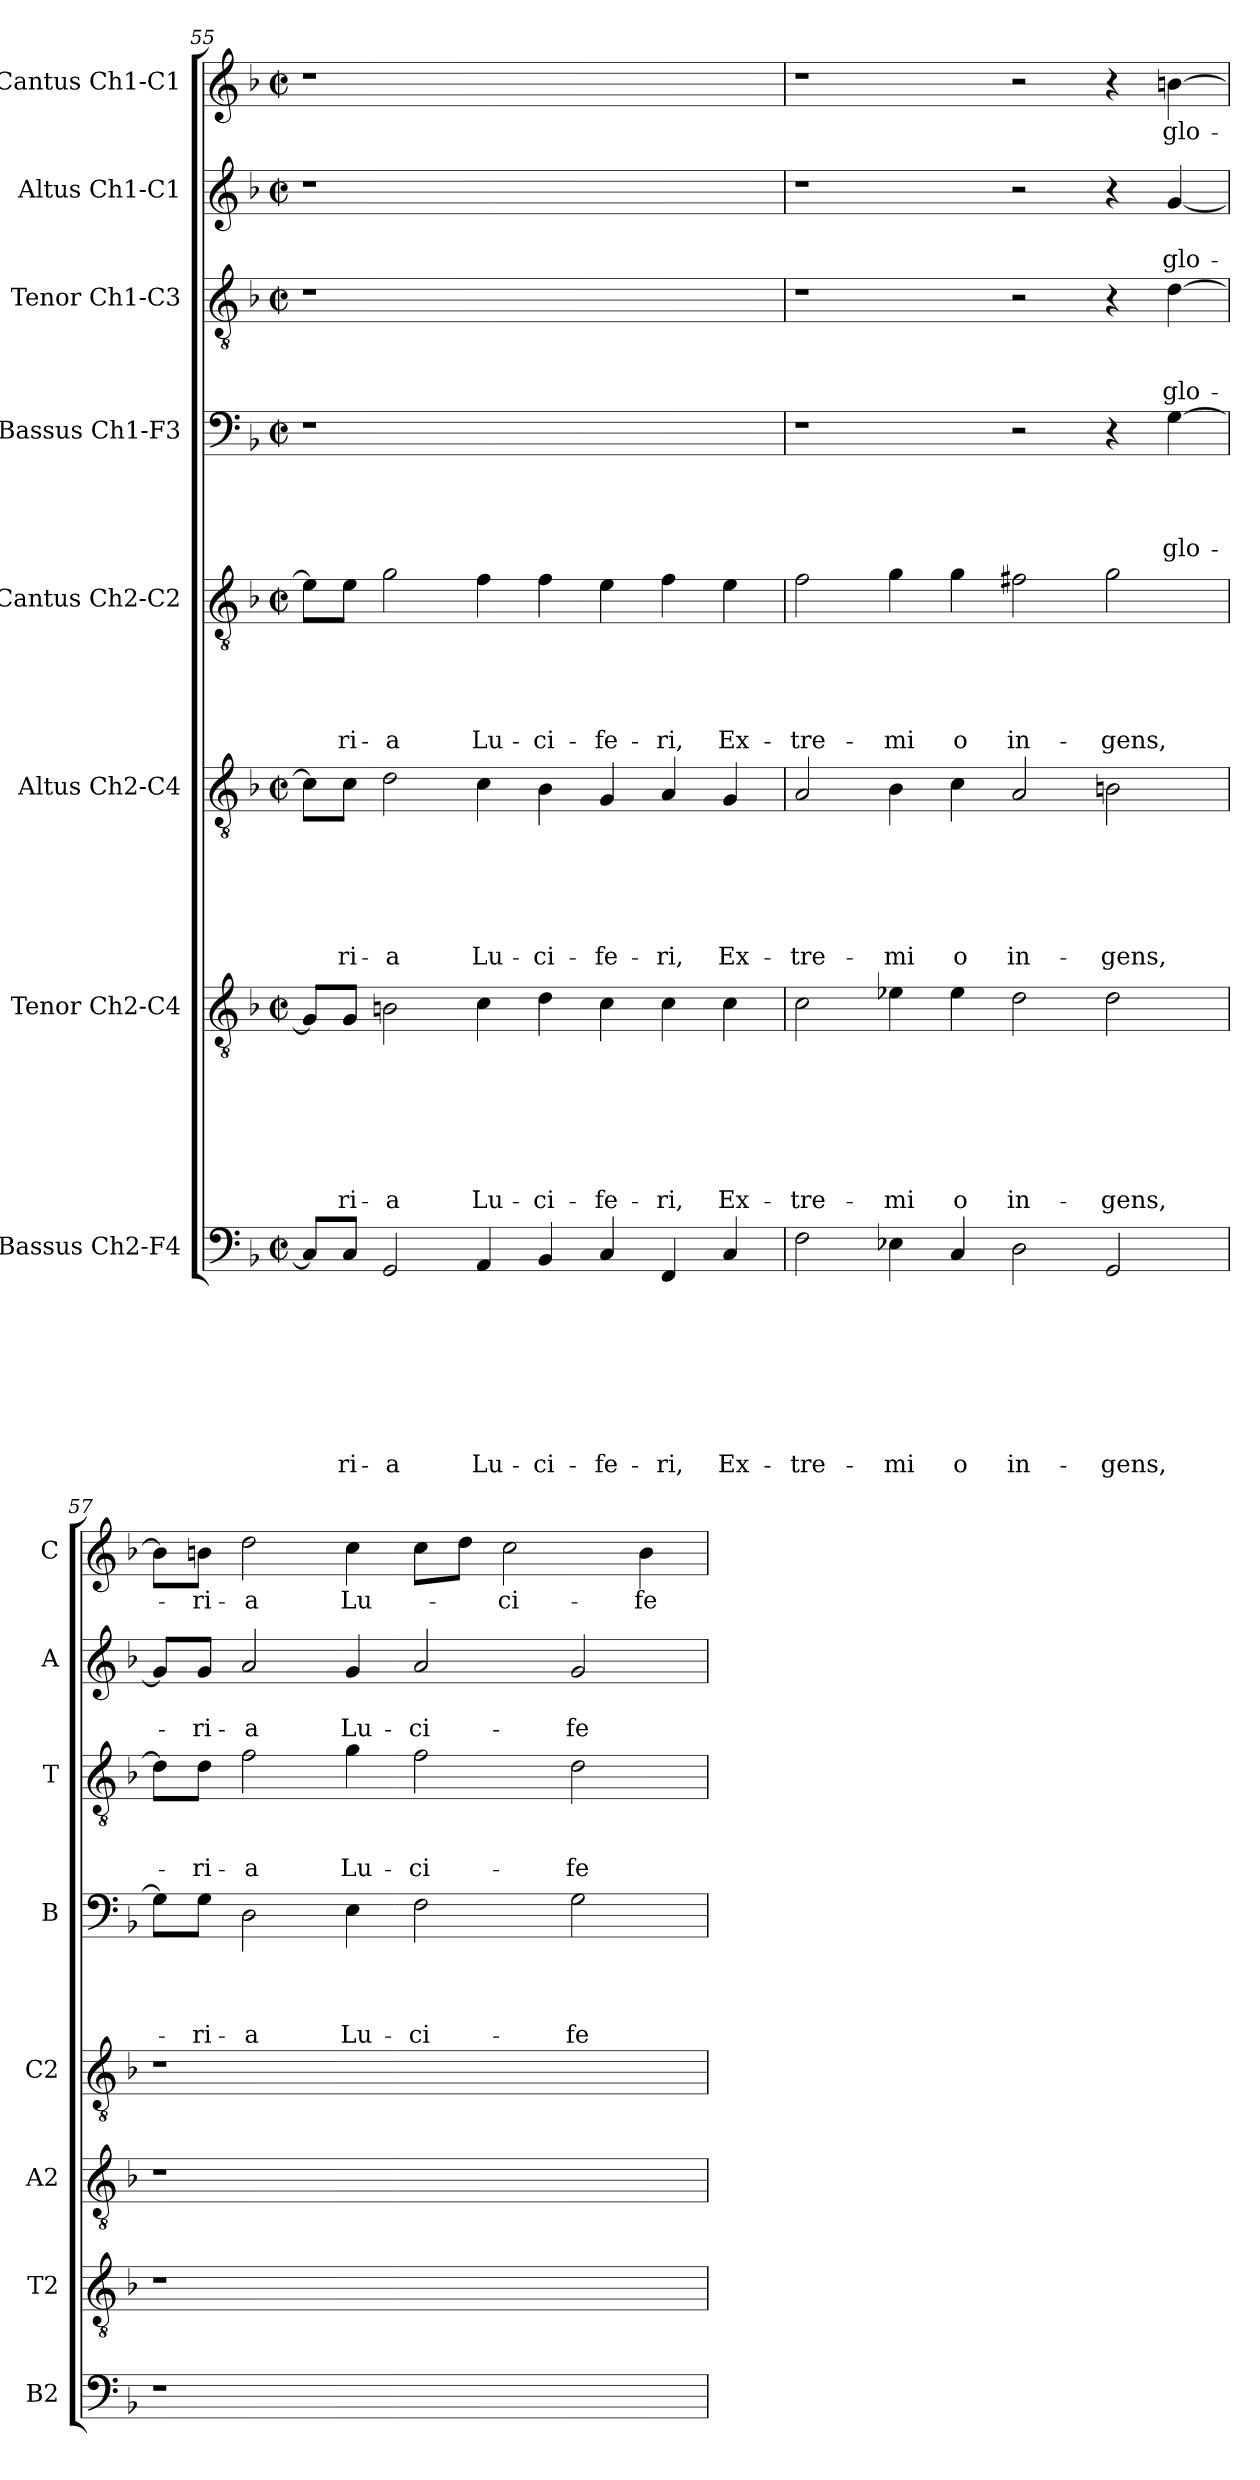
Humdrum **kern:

**kern	**text	**text	**text	**text	**text	**text	**text	**text	**kern	**text	**text	**text	**text	**text	**text	**text	**kern	**text	**text	**text	**text	**text	**text	**kern	**text	**text	**text	**text	**text	**kern	**text	**text	**text	**text	**kern	**text	**text	**text	**kern	**text	**text	**kern	**text
*part8	*part8	*part8	*part8	*part8	*part8	*part8	*part8	*part8	*part7	*part7	*part7	*part7	*part7	*part7	*part7	*part7	*part6	*part6	*part6	*part6	*part6	*part6	*part6	*part5	*part5	*part5	*part5	*part5	*part5	*part4	*part4	*part4	*part4	*part4	*part3	*part3	*part3	*part3	*part2	*part2	*part2	*part1	*part1
*staff8	*staff8	*staff8	*staff8	*staff8	*staff8	*staff8	*staff8	*staff8	*staff7	*staff7	*staff7	*staff7	*staff7	*staff7	*staff7	*staff7	*staff6	*staff6	*staff6	*staff6	*staff6	*staff6	*staff6	*staff5	*staff5	*staff5	*staff5	*staff5	*staff5	*staff4	*staff4	*staff4	*staff4	*staff4	*staff3	*staff3	*staff3	*staff3	*staff2	*staff2	*staff2	*staff1	*staff1
*I"Bassus Ch2-F4	*	*	*	*	*	*	*	*	*I"Tenor Ch2-C4	*	*	*	*	*	*	*	*I"Altus Ch2-C4	*	*	*	*	*	*	*I"Cantus Ch2-C2	*	*	*	*	*	*I"Bassus Ch1-F3	*	*	*	*	*I"Tenor Ch1-C3	*	*	*	*I"Altus Ch1-C1	*	*	*I"Cantus Ch1-C1	*
*I'B2	*	*	*	*	*	*	*	*	*I'T2	*	*	*	*	*	*	*	*I'A2	*	*	*	*	*	*	*I'C2	*	*	*	*	*	*I'B	*	*	*	*	*I'T	*	*	*	*I'A	*	*	*I'C	*
!!LO:LB:g=z
*clefF4	*	*	*	*	*	*	*	*	*clefGv2	*	*	*	*	*	*	*	*clefGv2	*	*	*	*	*	*	*clefGv2	*	*	*	*	*	*clefF4	*	*	*	*	*clefGv2	*	*	*	*clefG2	*	*	*clefG2	*
*k[b-]	*	*	*	*	*	*	*	*	*k[b-]	*	*	*	*	*	*	*	*k[b-]	*	*	*	*	*	*	*k[b-]	*	*	*	*	*	*k[b-]	*	*	*	*	*k[b-]	*	*	*	*k[b-]	*	*	*k[b-]	*
*F:	*	*	*	*	*	*	*	*	*F:	*	*	*	*	*	*	*	*F:	*	*	*	*	*	*	*F:	*	*	*	*	*	*F:	*	*	*	*	*F:	*	*	*	*F:	*	*	*F:	*
*M2/2	*	*	*	*	*	*	*	*	*M2/2	*	*	*	*	*	*	*	*M2/2	*	*	*	*	*	*	*M2/2	*	*	*	*	*	*M2/2	*	*	*	*	*M2/2	*	*	*	*M2/2	*	*	*M2/2	*
*met(c|)	*	*	*	*	*	*	*	*	*met(c|)	*	*	*	*	*	*	*	*met(c|)	*	*	*	*	*	*	*met(c|)	*	*	*	*	*	*met(c|)	*	*	*	*	*met(c|)	*	*	*	*met(c|)	*	*	*met(c|)	*
=55	=55	=55	=55	=55	=55	=55	=55	=55	=55	=55	=55	=55	=55	=55	=55	=55	=55	=55	=55	=55	=55	=55	=55	=55	=55	=55	=55	=55	=55	=55	=55	=55	=55	=55	=55	=55	=55	=55	=55	=55	=55	=55	=55
8C/L]	.	.	.	.	.	.	.	.	8G/L]	.	.	.	.	.	.	.	8c\L]	.	.	.	.	.	.	8e\L]	.	.	.	.	.	1r	.	.	.	.	1r	.	.	.	1r	.	.	1r	.
!	!	!	!	!	!	!	!	!LO:LY:b	!	!	!	!	!	!	!	!LO:LY:b	!	!	!	!	!	!	!LO:LY:b	!	!	!	!	!	!LO:LY:b	!	!	!	!	!	!	!	!	!	!	!	!	!	!
8C/J	.	.	.	.	.	.	.	-ri-	8G/J	.	.	.	.	.	.	-ri-	8c\J	.	.	.	.	.	-ri-	8e\J	.	.	.	.	-ri-	.	.	.	.	.	.	.	.	.	.	.	.	.	.
!	!	!	!	!	!	!	!	!LO:LY:b	!	!	!	!	!	!	!	!LO:LY:b	!	!	!	!	!	!	!LO:LY:b	!	!	!	!	!	!LO:LY:b	!	!	!	!	!	!	!	!	!	!	!	!	!	!
2GG/	.	.	.	.	.	.	.	-a	2Bn\	.	.	.	.	.	.	-a	2d\	.	.	.	.	.	-a	2g\	.	.	.	.	-a	.	.	.	.	.	.	.	.	.	.	.	.	.	.
!	!	!	!	!	!	!	!	!LO:LY:b	!	!	!	!	!	!	!	!LO:LY:b	!	!	!	!	!	!	!LO:LY:b	!	!	!	!	!	!LO:LY:b	!	!	!	!	!	!	!	!	!	!	!	!	!	!
4AA/	.	.	.	.	.	.	.	Lu-	4c\	.	.	.	.	.	.	Lu-	4c\	.	.	.	.	.	Lu-	4f\	.	.	.	.	Lu-	.	.	.	.	.	.	.	.	.	.	.	.	.	.
!	!	!	!	!	!	!	!	!LO:LY:b	!	!	!	!	!	!	!	!LO:LY:b	!	!	!	!	!	!	!LO:LY:b	!	!	!	!	!	!LO:LY:b	!	!	!	!	!	!	!	!	!	!	!	!	!	!
4BB-/	.	.	.	.	.	.	.	-ci-	4d\	.	.	.	.	.	.	-ci-	4B-\	.	.	.	.	.	-ci-	4f\	.	.	.	.	-ci-	1ryy	.	.	.	.	1ryy	.	.	.	1ryy	.	.	1ryy	.
!	!	!	!	!	!	!	!	!LO:LY:b	!	!	!	!	!	!	!	!LO:LY:b	!	!	!	!	!	!	!LO:LY:b	!	!	!	!	!	!LO:LY:b	!	!	!	!	!	!	!	!	!	!	!	!	!	!
4C/	.	.	.	.	.	.	.	-fe-	4c\	.	.	.	.	.	.	-fe-	4G/	.	.	.	.	.	-fe-	4e\	.	.	.	.	-fe-	.	.	.	.	.	.	.	.	.	.	.	.	.	.
!	!	!	!	!	!	!	!	!LO:LY:b	!	!	!	!	!	!	!	!LO:LY:b	!	!	!	!	!	!	!LO:LY:b	!	!	!	!	!	!LO:LY:b	!	!	!	!	!	!	!	!	!	!	!	!	!	!
4FF/	.	.	.	.	.	.	.	-ri,	4c\	.	.	.	.	.	.	-ri,	4A/	.	.	.	.	.	-ri,	4f\	.	.	.	.	-ri,	.	.	.	.	.	.	.	.	.	.	.	.	.	.
!	!	!	!	!	!	!	!	!LO:LY:b	!	!	!	!	!	!	!	!LO:LY:b	!	!	!	!	!	!	!LO:LY:b	!	!	!	!	!	!LO:LY:b	!	!	!	!	!	!	!	!	!	!	!	!	!	!
4C/	.	.	.	.	.	.	.	Ex-	4c\	.	.	.	.	.	.	Ex-	4G/	.	.	.	.	.	Ex-	4e\	.	.	.	.	Ex-	.	.	.	.	.	.	.	.	.	.	.	.	.	.
=56	=56	=56	=56	=56	=56	=56	=56	=56	=56	=56	=56	=56	=56	=56	=56	=56	=56	=56	=56	=56	=56	=56	=56	=56	=56	=56	=56	=56	=56	=56	=56	=56	=56	=56	=56	=56	=56	=56	=56	=56	=56	=56	=56
!	!	!	!	!	!	!	!	!LO:LY:b	!	!	!	!	!	!	!	!LO:LY:b	!	!	!	!	!	!	!LO:LY:b	!	!	!	!	!	!LO:LY:b	!	!	!	!	!	!	!	!	!	!	!	!	!	!
2F\	.	.	.	.	.	.	.	-tre-	2c\	.	.	.	.	.	.	-tre-	2A/	.	.	.	.	.	-tre-	2f\	.	.	.	.	-tre-	1r	.	.	.	.	1r	.	.	.	1r	.	.	1r	.
!	!	!	!	!	!	!	!	!LO:LY:b	!	!	!	!	!	!	!	!LO:LY:b	!	!	!	!	!	!	!LO:LY:b	!	!	!	!	!	!LO:LY:b	!	!	!	!	!	!	!	!	!	!	!	!	!	!
4E-X\	.	.	.	.	.	.	.	-mi	4e-X\	.	.	.	.	.	.	-mi	4B-\	.	.	.	.	.	-mi	4g\	.	.	.	.	-mi	.	.	.	.	.	.	.	.	.	.	.	.	.	.
!	!	!	!	!	!	!	!	!LO:LY:b	!	!	!	!	!	!	!	!LO:LY:b	!	!	!	!	!	!	!LO:LY:b	!	!	!	!	!	!LO:LY:b	!	!	!	!	!	!	!	!	!	!	!	!	!	!
4C/	.	.	.	.	.	.	.	o	4e-\	.	.	.	.	.	.	o	4c\	.	.	.	.	.	o	4g\	.	.	.	.	o	.	.	.	.	.	.	.	.	.	.	.	.	.	.
!	!	!	!	!	!	!	!	!LO:LY:b	!	!	!	!	!	!	!	!LO:LY:b	!	!	!	!	!	!	!LO:LY:b	!	!	!	!	!	!LO:LY:b	!	!	!	!	!	!	!	!	!	!	!	!	!	!
2D\	.	.	.	.	.	.	.	in-	2d\	.	.	.	.	.	.	in-	2A/	.	.	.	.	.	in-	2f#X\	.	.	.	.	in-	2r	.	.	.	.	2r	.	.	.	2r	.	.	2r	.
!	!	!	!	!	!	!	!	!LO:LY:b	!	!	!	!	!	!	!	!LO:LY:b	!	!	!	!	!	!	!LO:LY:b	!	!	!	!	!	!LO:LY:b	!	!	!	!	!	!	!	!	!	!	!	!	!	!
2GG/	.	.	.	.	.	.	.	-gens,	2d\	.	.	.	.	.	.	-gens,	2Bn\	.	.	.	.	.	-gens,	2g\	.	.	.	.	-gens,	4r	.	.	.	.	4r	.	.	.	4r	.	.	4r	.
!	!	!	!	!	!	!	!	!	!	!	!	!	!	!	!	!	!	!	!	!	!	!	!	!	!	!	!	!	!	!	!	!	!	!LO:LY:b	!	!	!	!LO:LY:b	!	!	!LO:LY:b	!	!LO:LY:b
.	.	.	.	.	.	.	.	.	.	.	.	.	.	.	.	.	.	.	.	.	.	.	.	.	.	.	.	.	.	[4G\	.	.	.	glo-	[4d\	.	.	glo-	[4g/	.	glo-	[4bn\	glo-
=57	=57	=57	=57	=57	=57	=57	=57	=57	=57	=57	=57	=57	=57	=57	=57	=57	=57	=57	=57	=57	=57	=57	=57	=57	=57	=57	=57	=57	=57	=57	=57	=57	=57	=57	=57	=57	=57	=57	=57	=57	=57	=57	=57
1r	.	.	.	.	.	.	.	.	1r	.	.	.	.	.	.	.	1r	.	.	.	.	.	.	1r	.	.	.	.	.	8G\L]	.	.	.	.	8d\L]	.	.	.	8g/L]	.	.	8b\L]	.
!	!	!	!	!	!	!	!	!	!	!	!	!	!	!	!	!	!	!	!	!	!	!	!	!	!	!	!	!	!	!	!	!	!	!LO:LY:b	!	!	!	!LO:LY:b	!	!	!LO:LY:b	!	!LO:LY:b
.	.	.	.	.	.	.	.	.	.	.	.	.	.	.	.	.	.	.	.	.	.	.	.	.	.	.	.	.	.	8G\J	.	.	.	-ri-	8d\J	.	.	-ri-	8g/J	.	-ri-	8bn\J	-ri-
!	!	!	!	!	!	!	!	!	!	!	!	!	!	!	!	!	!	!	!	!	!	!	!	!	!	!	!	!	!	!	!	!	!	!LO:LY:b	!	!	!	!LO:LY:b	!	!	!LO:LY:b	!	!LO:LY:b
.	.	.	.	.	.	.	.	.	.	.	.	.	.	.	.	.	.	.	.	.	.	.	.	.	.	.	.	.	.	2D\	.	.	.	-a	2f\	.	.	-a	2a/	.	-a	2dd\	-a
!	!	!	!	!	!	!	!	!	!	!	!	!	!	!	!	!	!	!	!	!	!	!	!	!	!	!	!	!	!	!	!	!	!	!LO:LY:b	!	!	!	!LO:LY:b	!	!	!LO:LY:b	!	!LO:LY:b
.	.	.	.	.	.	.	.	.	.	.	.	.	.	.	.	.	.	.	.	.	.	.	.	.	.	.	.	.	.	4E\	.	.	.	Lu-	4g\	.	.	Lu-	4g/	.	Lu-	4cc\	Lu-
!	!	!	!	!	!	!	!	!	!	!	!	!	!	!	!	!	!	!	!	!	!	!	!	!	!	!	!	!	!	!	!	!	!	!LO:LY:b	!	!	!	!LO:LY:b	!	!	!LO:LY:b	!	!
1ryy	.	.	.	.	.	.	.	.	1ryy	.	.	.	.	.	.	.	1ryy	.	.	.	.	.	.	1ryy	.	.	.	.	.	2F\	.	.	.	-ci-	2f\	.	.	-ci-	2a/	.	-ci-	8cc\L	.
.	.	.	.	.	.	.	.	.	.	.	.	.	.	.	.	.	.	.	.	.	.	.	.	.	.	.	.	.	.	.	.	.	.	.	.	.	.	.	.	.	.	8dd\J	.
!	!	!	!	!	!	!	!	!	!	!	!	!	!	!	!	!	!	!	!	!	!	!	!	!	!	!	!	!	!	!	!	!	!	!	!	!	!	!	!	!	!	!	!LO:LY:b
.	.	.	.	.	.	.	.	.	.	.	.	.	.	.	.	.	.	.	.	.	.	.	.	.	.	.	.	.	.	.	.	.	.	.	.	.	.	.	.	.	.	2cc\	-ci-
!	!	!	!	!	!	!	!	!	!	!	!	!	!	!	!	!	!	!	!	!	!	!	!	!	!	!	!	!	!	!	!	!	!	!LO:LY:b	!	!	!	!LO:LY:b	!	!	!LO:LY:b	!	!
.	.	.	.	.	.	.	.	.	.	.	.	.	.	.	.	.	.	.	.	.	.	.	.	.	.	.	.	.	.	2G\	.	.	.	-fe-	2d\	.	.	-fe-	2g/	.	-fe-	.	.
!	!	!	!	!	!	!	!	!	!	!	!	!	!	!	!	!	!	!	!	!	!	!	!	!	!	!	!	!	!	!	!	!	!	!	!	!	!	!	!	!	!	!	!LO:LY:b
.	.	.	.	.	.	.	.	.	.	.	.	.	.	.	.	.	.	.	.	.	.	.	.	.	.	.	.	.	.	.	.	.	.	.	.	.	.	.	.	.	.	4b\	-fe-
=	=	=	=	=	=	=	=	=	=	=	=	=	=	=	=	=	=	=	=	=	=	=	=	=	=	=	=	=	=	=	=	=	=	=	=	=	=	=	=	=	=	=	=
*-	*-	*-	*-	*-	*-	*-	*-	*-	*-	*-	*-	*-	*-	*-	*-	*-	*-	*-	*-	*-	*-	*-	*-	*-	*-	*-	*-	*-	*-	*-	*-	*-	*-	*-	*-	*-	*-	*-	*-	*-	*-	*-	*-
